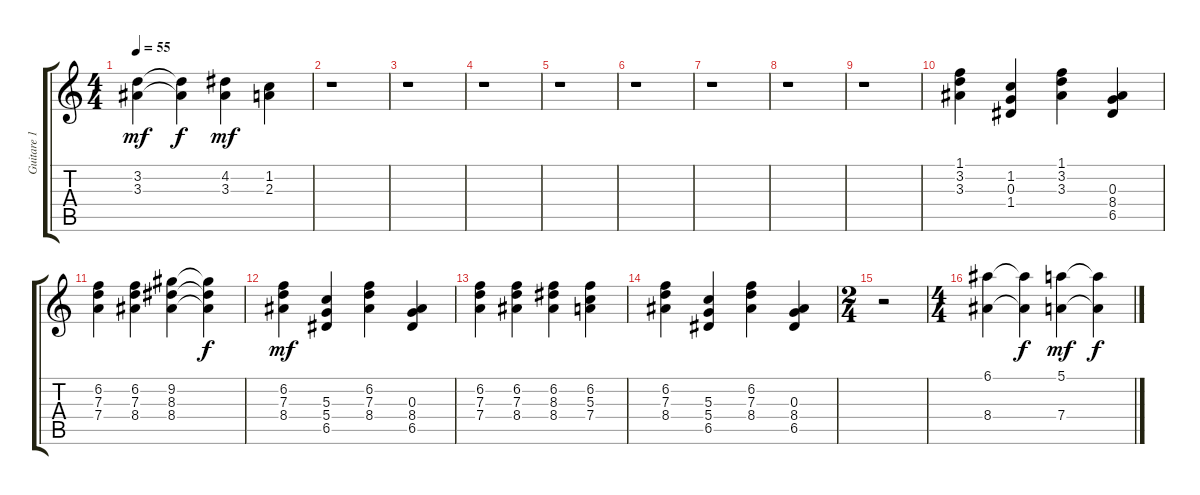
\track ("Guitare 1" "Guitare 1") {instrument acousticguitarnylon}
\staff {score tabs}
\tuning (E4 B3 G3 D3 A2 E2) {hide}
\ts (4 4)
\tempo 55
\clef g2
\ks c
(3.2 3.3).4{dy mf} (3.2{t} 3.3{t}).4{dy f} (4.2 3.3).4{dy mf} (1.2 2.3).4 |
r.1 |
r.1 |
r.1 |
r.1 |
r.1 |
r.1 |
r.1 |
r.1 |
(1.1 3.2 3.3).4 (1.2 0.3 1.4).4 (1.1 3.2 3.3).4 (0.3 8.4 6.5).4 |
(6.2 7.3 7.4).4 (6.2 7.3 8.4).4 (9.2 8.3 8.4).4 (9.2{t} 8.3{t} 8.4{t}).4{dy f} |
(6.2 7.3 8.4).4{dy mf} (5.3 5.4 6.5).4 (6.2 7.3 8.4).4 (0.3 8.4 6.5).4 |
(6.2 7.3 7.4).4 (6.2 7.3 8.4).4 (6.2 8.3 8.4).4 (6.2 5.3 7.4).4 |
(6.2 7.3 8.4).4 (5.3 5.4 6.5).4 (6.2 7.3 8.4).4 (0.3 8.4 6.5).4 |
\ts (2 4)
r.2 |
\ts (4 4)
(6.1 8.4).4 (6.1{t} 8.4{t}).4{dy f} (5.1 7.4).4{dy mf} (5.1{t} 7.4{t}).4{dy f}
